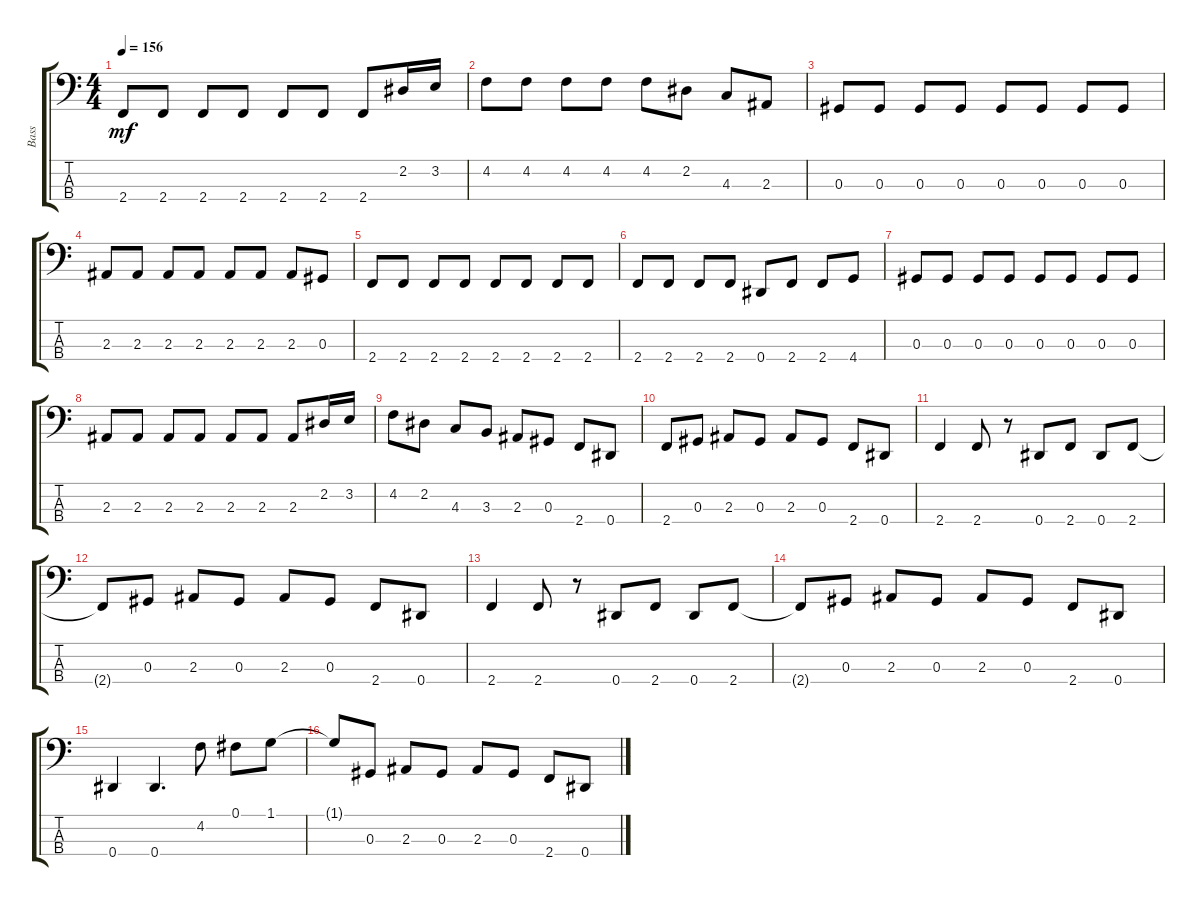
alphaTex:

\track ("Bass" "Bass") {instrument electricbasspick}
\staff {score tabs}
\tuning (Gb2 Db2 Ab1 Eb1) {hide}
\ts (4 4)
\tempo 156
\clef f4
\ks c
2.4.8{dy mf} 2.4.8 2.4.8 2.4.8 2.4.8 2.4.8 2.4.8 2.2.16 3.2.16 |
4.2.8 4.2.8 4.2.8 4.2.8 4.2.8 2.2.8 4.3.8 2.3.8 |
0.3.8 0.3.8 0.3.8 0.3.8 0.3.8 0.3.8 0.3.8 0.3.8 |
2.3.8 2.3.8 2.3.8 2.3.8 2.3.8 2.3.8 2.3.8 0.3.8 |
2.4.8 2.4.8 2.4.8 2.4.8 2.4.8 2.4.8 2.4.8 2.4.8 |
2.4.8 2.4.8 2.4.8 2.4.8 0.4.8 2.4.8 2.4.8 4.4.8 |
0.3.8 0.3.8 0.3.8 0.3.8 0.3.8 0.3.8 0.3.8 0.3.8 |
2.3.8 2.3.8 2.3.8 2.3.8 2.3.8 2.3.8 2.3.8 2.2.16 3.2.16 |
4.2.8 2.2.8 4.3.8 3.3.8 2.3.8 0.3.8 2.4.8 0.4.8 |
2.4.8 0.3.8 2.3.8 0.3.8 2.3.8 0.3.8 2.4.8 0.4.8 |
2.4.4 2.4.8 r.8 0.4.8 2.4.8 0.4.8 2.4.8 |
2.4{t}.8 0.3.8 2.3.8 0.3.8 2.3.8 0.3.8 2.4.8 0.4.8 |
2.4.4 2.4.8 r.8 0.4.8 2.4.8 0.4.8 2.4.8 |
2.4{t}.8 0.3.8 2.3.8 0.3.8 2.3.8 0.3.8 2.4.8 0.4.8 |
0.4.4 0.4.4{d} 4.2.8 0.1.8 1.1.8 |
1.1{t}.8 0.3.8 2.3.8 0.3.8 2.3.8 0.3.8 2.4.8 0.4.8
